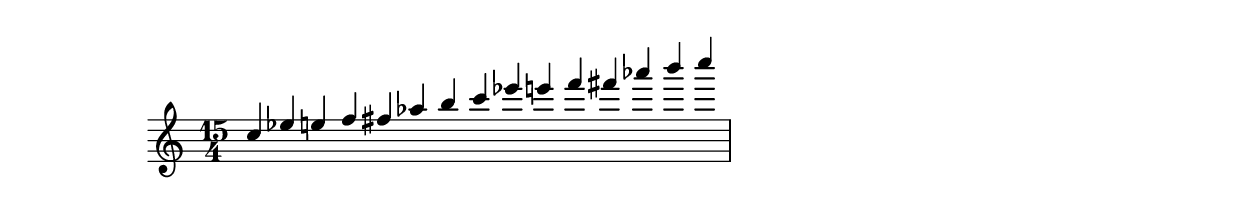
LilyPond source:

\version "2.18.2" \score { \new Staff << \new Voice { \set midiInstrument = #"piano" \voiceOne
 \key c \major \time 15/4
\override Voice.TextScript.font-size = #-4
 { c'' ees'' e'' f'' fis'' aes'' b'' c''' ees''' e''' f''' fis''' aes''' b''' c''''  } 
 } >> \layout { } \midi { \context { \Staff \remove "Staff_performer" }
\context { \Voice \consists "Staff_performer" } \tempo 2 = 60 } }
\paper{oddHeaderMarkup = ##f oddFooterMarkup = ##f}
